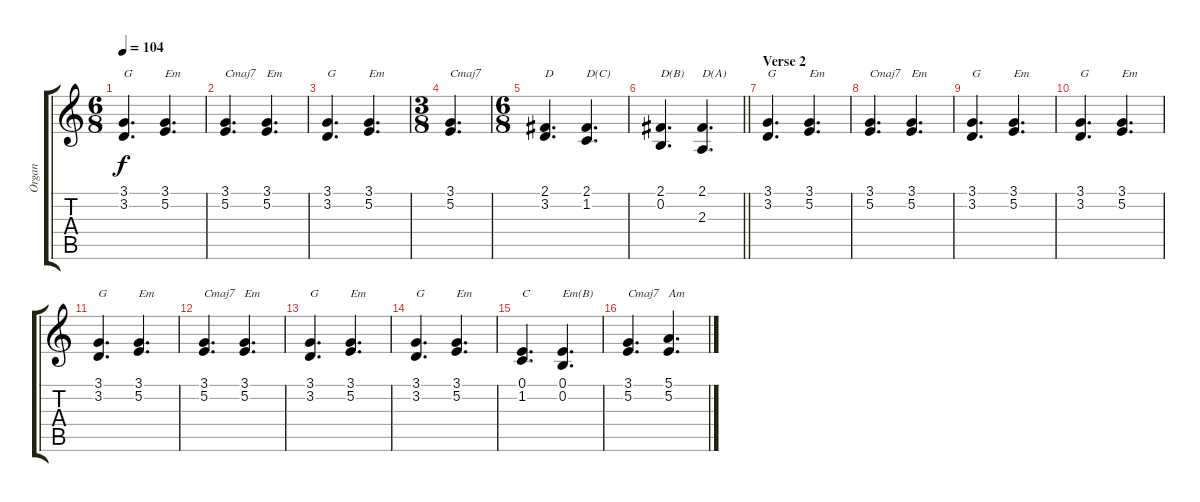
\track ("Organ" "Organ") {instrument percussiveorgan}
\staff {score tabs}
\tuning (E4 B3 G3 D3 A2 E2) {hide}
\ts (6 8)
\tempo 104
\clef g2
\ks c
(3.1 3.2).4{d txt "G" dy f} (3.1 5.2).4{d txt "Em"} |
(3.1 5.2).4{d txt "Cmaj7"} (3.1 5.2).4{d txt "Em"} |
(3.1 3.2).4{d txt "G"} (3.1 5.2).4{d txt "Em"} |
\ts (3 8)
(3.1 5.2).4{d txt "Cmaj7"} |
\ts (6 8)
(2.1 3.2).4{d txt "D"} (2.1 1.2).4{d txt "D(C)"} |
\barLineRight lightlight
(2.1 0.2).4{d txt "D(B)"} (2.1 2.3).4{d txt "D(A)"} |
\section ("" "Verse 2")
(3.1 3.2).4{d txt "G"} (3.1 5.2).4{d txt "Em"} |
(3.1 5.2).4{d txt "Cmaj7"} (3.1 5.2).4{d txt "Em"} |
(3.1 3.2).4{d txt "G"} (3.1 5.2).4{d txt "Em"} |
(3.1 3.2).4{d txt "G"} (3.1 5.2).4{d txt "Em"} |
(3.1 3.2).4{d txt "G"} (3.1 5.2).4{d txt "Em"} |
(3.1 5.2).4{d txt "Cmaj7"} (3.1 5.2).4{d txt "Em"} |
(3.1 3.2).4{d txt "G"} (3.1 5.2).4{d txt "Em"} |
(3.1 3.2).4{d txt "G"} (3.1 5.2).4{d txt "Em"} |
(0.1 1.2).4{d txt "C"} (0.1 0.2).4{d txt "Em(B)"} |
(3.1 5.2).4{d txt "Cmaj7"} (5.1 5.2).4{d txt "Am"}
